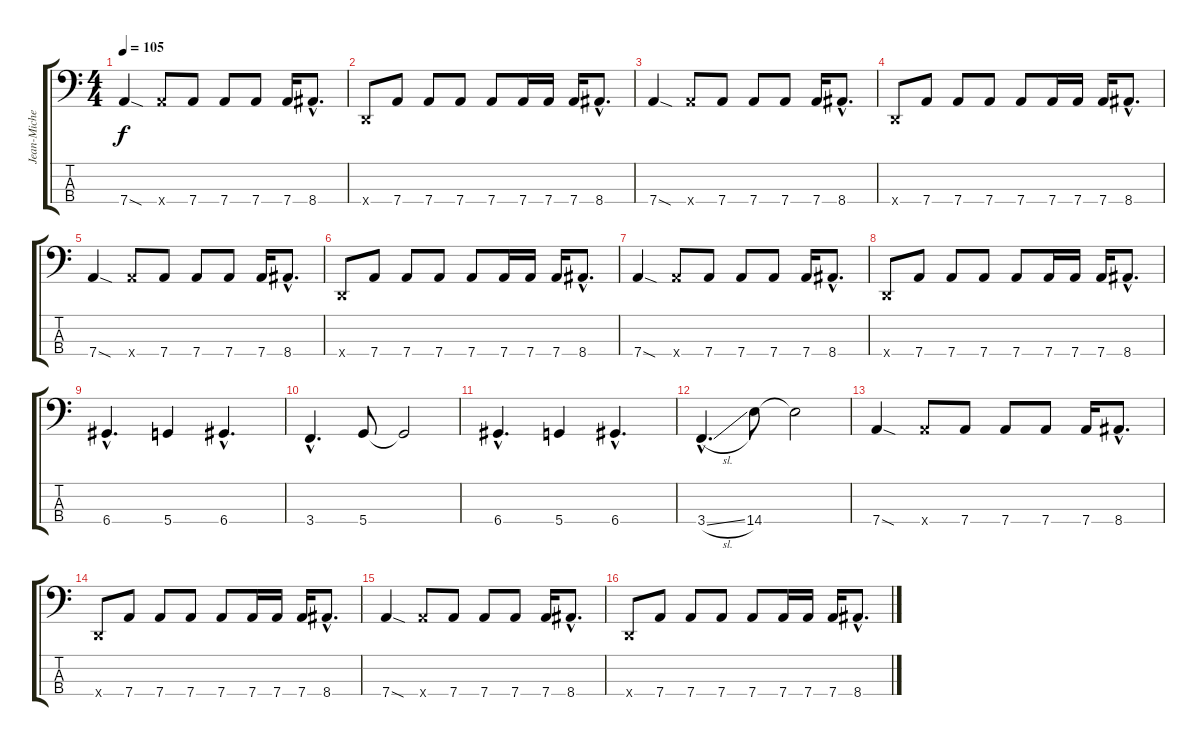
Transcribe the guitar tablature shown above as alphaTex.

\track ("Jean-Michel Labadie" "Jean-Miche") {instrument electricbasspick}
\staff {score tabs}
\tuning (G2 D2 A1 D1) {hide}
\ts (4 4)
\tempo 105
\clef f4
\ks c
7.4{sod}.4{dy f} 7.4{x}.8 7.4.8 7.4.8 7.4.8 7.4.16 8.4{hac}.8{d} |
0.4{x}.8 7.4.8 7.4.8 7.4.8 7.4.8 7.4.16 7.4.16 7.4.16 8.4{hac}.8{d} |
7.4{sod}.4 7.4{x}.8 7.4.8 7.4.8 7.4.8 7.4.16 8.4{hac}.8{d} |
0.4{x}.8 7.4.8 7.4.8 7.4.8 7.4.8 7.4.16 7.4.16 7.4.16 8.4{hac}.8{d} |
7.4{sod}.4 7.4{x}.8 7.4.8 7.4.8 7.4.8 7.4.16 8.4{hac}.8{d} |
0.4{x}.8 7.4.8 7.4.8 7.4.8 7.4.8 7.4.16 7.4.16 7.4.16 8.4{hac}.8{d} |
7.4{sod}.4 7.4{x}.8 7.4.8 7.4.8 7.4.8 7.4.16 8.4{hac}.8{d} |
0.4{x}.8 7.4.8 7.4.8 7.4.8 7.4.8 7.4.16 7.4.16 7.4.16 8.4{hac}.8{d} |
6.4{hac}.4{d} 5.4.4 6.4{hac}.4{d} |
3.4{hac}.4{d} 5.4.8 5.4{t}.2 |
6.4{hac}.4{d} 5.4.4 6.4{hac}.4{d} |
3.4{sl hac}.4{d} 14.4.8 14.4{t}.2 |
7.4{sod}.4 7.4{x}.8 7.4.8 7.4.8 7.4.8 7.4.16 8.4{hac}.8{d} |
0.4{x}.8 7.4.8 7.4.8 7.4.8 7.4.8 7.4.16 7.4.16 7.4.16 8.4{hac}.8{d} |
7.4{sod}.4 7.4{x}.8 7.4.8 7.4.8 7.4.8 7.4.16 8.4{hac}.8{d} |
0.4{x}.8 7.4.8 7.4.8 7.4.8 7.4.8 7.4.16 7.4.16 7.4.16 8.4{hac}.8{d}
